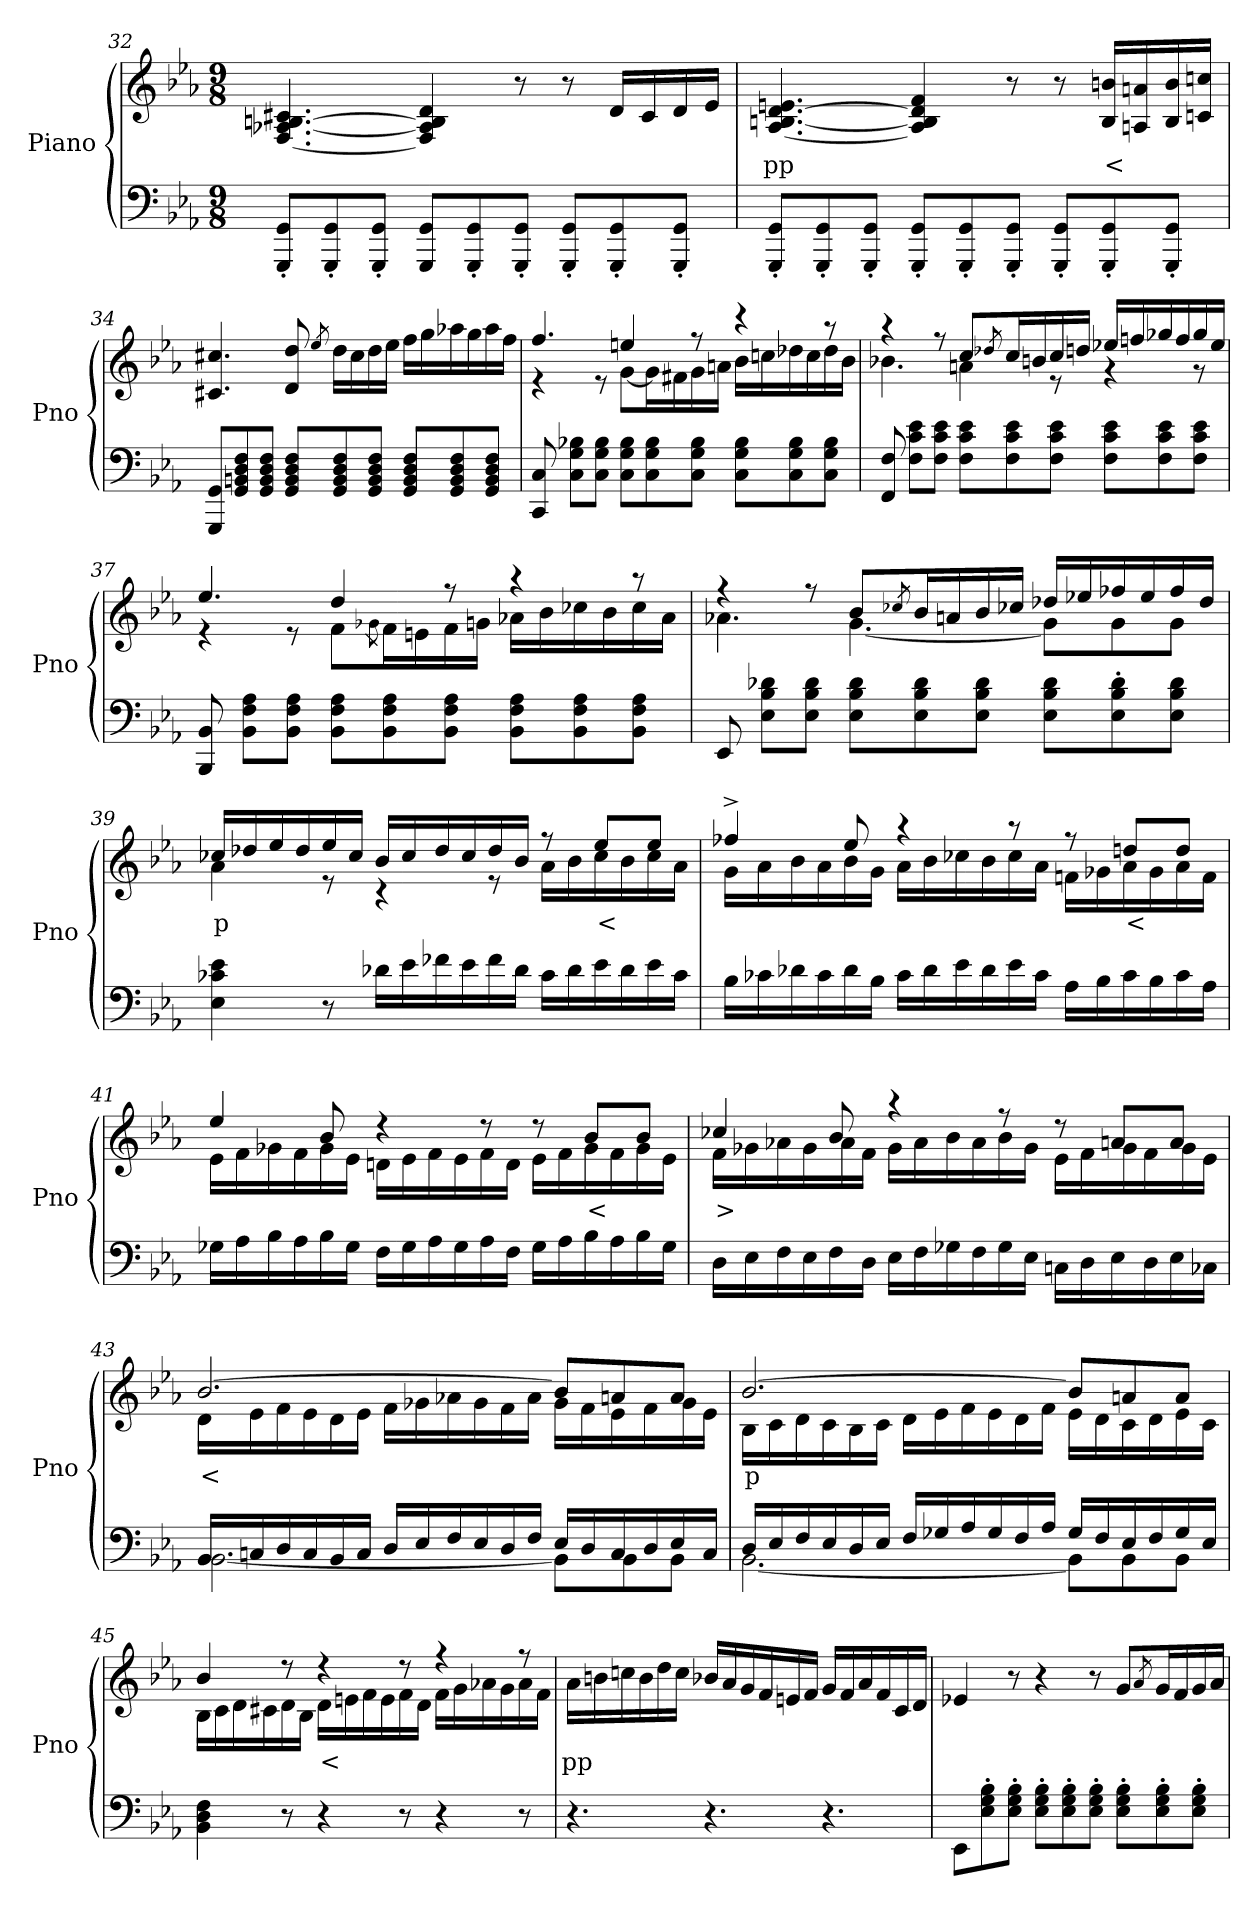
**kern	**kern	**text
*part2	*part1	*part1
*staff2	*staff1	*staff1
*I"Piano	*I"Piano	*
*I'Pno	*I'Pno	*
*clefF4	*clefG2	*
*k[b-e-a-]	*k[b-e-a-]	*
*E-:	*E-:	*
*M9/8	*M9/8	*
=32	=32	=32
8GGG/' 8GG/'L	[4.F/ [4.A-X/ [4.Bn/ 4.c#X/	.
8GGG/' 8GG/'	.	.
8GGG/' 8GG/'J	.	.
8GGG/ 8GG/L	4F/] 4A-/] 4B/] 4d/	.
8GGG/' 8GG/'	.	.
8GGG/' 8GG/'J	8r	.
8GGG/' 8GG/'L	8r	.
8GGG/' 8GG/'	16d/LL	.
.	16c#/	.
8GGG/' 8GG/'J	16d/	.
.	16e-/JJ	.
!!LO:LB:g=z
=33	=33	=33
!	!	!LO:LY:b
8GGG/' 8GG/'L	[4.A-/ [4.Bn/ [4.d/ 4.en/	pp
8GGG/' 8GG/'	.	.
8GGG/' 8GG/'J	.	.
8GGG/' 8GG/'L	4A-/] 4B/] 4d/] 4f/	.
8GGG/' 8GG/'	.	.
8GGG/' 8GG/'J	8r	.
8GGG/' 8GG/'L	8r	.
!	!	!LO:LY:b
8GGG/' 8GG/'	16B/ 16bn/LL	<
.	16An/ 16an/	.
8GGG/' 8GG/'J	16B/ 16b/	.
.	16cn/ 16ccn/JJ	.
=34	=34	=34
8GGG/ 8GG/L	4.c#X/ 4.cc#X/	.
8GG/ 8BBn/ 8D/ 8F/	.	.
8GG/ 8BB/ 8D/ 8F/J	.	.
8GG/ 8BB/ 8D/ 8F/L	8d/ 8dd/	.
.	8qee-/	.
8GG/ 8BB/ 8D/ 8F/	16dd\LL	.
.	16cc#\	.
8GG/ 8BB/ 8D/ 8F/J	16dd\	.
.	16ee-\JJ	.
8GG/ 8BB/ 8D/ 8F/L	16ff\LL	.
.	16gg\	.
8GG/ 8BB/ 8D/ 8F/	16aa-X\	.
.	16gg\	.
8GG/ 8BB/ 8D/ 8F/J	16aa-\	.
.	16ff\JJ	.
=35	=35	=35
*	*^	*
8CC/ 8C/	4.ff/	4r	.
8C\ 8G\ 8B-X\L	.	.	.
8C\ 8G\ 8B-\J	.	8r	.
8C\ 8G\ 8B-\L	4een/	[8g\L	.
8C\ 8G\ 8B-\	.	16g\L]	.
.	.	16f#X\	.
8C\ 8G\ 8B-\J	8r	16g\	.
.	.	16an\JJ	.
8C\ 8G\ 8B-\L	4r	16b-\LL	.
.	.	16ccn\	.
8C\ 8G\ 8B-\	.	16dd-X\	.
.	.	16cc\	.
8C\ 8G\ 8B-\J	8r	16dd-\	.
.	.	16b-\JJ	.
!!LO:LB:g=z	!!
=36	=36	=36	=36
8FF/ 8F/	4r	4.b-X\	.
8F\ 8c\ 8e-\L	.	.	.
8F\ 8c\ 8e-\J	8r	.	.
8F\ 8c\ 8e-\L	8cc/L	4an\	.
.	8qdd-X/	.	.
8F\ 8c\ 8e-\	16cc/L	.	.
.	16bn/	.	.
8F\ 8c\ 8e-\J	16cc/	8r	.
.	16ddn/JJ	.	.
8F\ 8c\ 8e-\L	16ee-X/LL	4r	.
.	16ffn/	.	.
8F\ 8c\ 8e-\	16gg-X/	.	.
.	16ff/	.	.
8F\ 8c\ 8e-\J	16gg-/	8r	.
.	16ee-/JJ	.	.
=37	=37	=37	=37
8BBB-/ 8BB-/	4.ee-/	4r	.
8BB-\ 8F\ 8A-\L	.	.	.
8BB-\ 8F\ 8A-\J	.	8r	.
8BB-\ 8F\ 8A-\L	4dd/	8f\L	.
.	.	8qg-X\	.
8BB-\ 8F\ 8A-\	.	16f\L	.
.	.	16en\	.
8BB-\ 8F\ 8A-\J	8r	16f\	.
.	.	16gn\JJ	.
8BB-\ 8F\ 8A-\L	4r	16a-X\LL	.
.	.	16b-\	.
8BB-\ 8F\ 8A-\	.	16cc-X\	.
.	.	16b-\	.
8BB-\ 8F\ 8A-\J	8r	16cc-\	.
.	.	16a-\JJ	.
!!LO:LB:g=z	!!
=38	=38	=38	=38
8EE-/	4r	4.a-X\	.
8E-\ 8B-\ 8d-X\L	.	.	.
8E-\ 8B-\ 8d-\J	8r	.	.
8E-\ 8B-\ 8d-\L	8b-/L	[4.g\	.
.	8qcc-X/	.	.
8E-\ 8B-\ 8d-\	16b-/L	.	.
.	16an/	.	.
8E-\ 8B-\ 8d-\J	16b-/	.	.
.	16cc-/JJ	.	.
8E-\ 8B-\ 8d-\L	16dd-X/LL	8g\L]	.
.	16ee-X/	.	.
8E-\' 8B-\' 8d-\'	16ff-X/	8g\	.
.	16ee-/	.	.
8E-\ 8B-\ 8d-\J	16ff-/	8g\J	.
.	16dd-/JJ	.	.
=39	=39	=39	=39
!	!	!	!LO:LY:b
4E-\ 4c-X\ 4e-\	16cc-X/LL	4a-\	p
.	16dd-X/	.	.
.	16ee-/	.	.
.	16dd-/	.	.
8r	16ee-/	8r	.
.	16cc-/JJ	.	.
16d-X\LL	16b-/LL	4r	.
16e-\	16cc-/	.	.
16f-X\	16dd-/	.	.
16e-\	16cc-/	.	.
16f-\	16dd-/	8r	.
16d-\JJ	16b-/JJ	.	.
16c-\LL	8r	16a-\LL	.
16d-\	.	16b-\	.
!	!	!	!LO:LY:b
16e-\	8ee-/L	16cc-\	<
16d-\	.	16b-\	.
16e-\	8ee-/J	16cc-\	.
16c-\JJ	.	16a-\JJ	.
!!LO:PB:g=z	!!
=40	=40	=40	=40
16B-\LL	4ff-X^/	16g\LL	.
16c-X\	.	16a-\	.
16d-X\	.	16b-\	.
16c-\	.	16a-\	.
16d-\	8ee-/	16b-\	.
16B-\JJ	.	16g\JJ	.
16c-\LL	4r	16a-\LL	.
16d-\	.	16b-\	.
16e-\	.	16cc-X\	.
16d-\	.	16b-\	.
16e-\	8r	16cc-\	.
16c-\JJ	.	16a-\JJ	.
16A-\LL	8r	16fn\LL	.
16B-\	.	16g-X\	.
!	!	!	!LO:LY:b
16c-\	8ddn/L	16a-\	<
16B-\	.	16g-\	.
16c-\	8dd/J	16a-\	.
16A-\JJ	.	16f\JJ	.
=41	=41	=41	=41
16G-X\LL	4ee-/	16e-\LL	.
16A-\	.	16f\	.
16B-\	.	16g-X\	.
16A-\	.	16f\	.
16B-\	8b-/	16g-\	.
16G-\JJ	.	16e-\JJ	.
16F\LL	4r	16dn\LL	.
16G-\	.	16e-\	.
16A-\	.	16f\	.
16G-\	.	16e-\	.
16A-\	8r	16f\	.
16F\JJ	.	16d\JJ	.
16G-\LL	8r	16e-\LL	.
16A-\	.	16f\	.
!	!	!	!LO:LY:b
16B-\	8b-/L	16g-\	<
16A-\	.	16f\	.
16B-\	8b-/J	16g-\	.
16G-\JJ	.	16e-\JJ	.
!!LO:LB:g=z	!!
=42	=42	=42	=42
!	!	!	!LO:LY:b
16D\LL	4cc-X/	16f\LL	>
16E-\	.	16g-X\	.
16F\	.	16a-X\	.
16E-\	.	16g-\	.
16F\	8b-/	16a-\	.
16D\JJ	.	16f\JJ	.
16E-\LL	4r	16g-\LL	.
16F\	.	16a-\	.
16G-X\	.	16b-\	.
16F\	.	16a-\	.
16G-\	8r	16b-\	.
16E-\JJ	.	16g-\JJ	.
16Cn\LL	8r	16e-\LL	.
16D\	.	16f\	.
16E-\	8an/L	16g-\	.
16D\	.	16f\	.
16E-\	8a/J	16g-\	.
16C-X\JJ	.	16e-\JJ	.
=43	=43	=43	=43
*^	*	*	*
!	!	!	!	!LO:LY:b
16BB-/LL	[2.BB-\	[2.b-/	16d\LL	<
16Cn/	.	.	16e-\	.
16D/	.	.	16f\	.
16C/	.	.	16e-\	.
16BB-/	.	.	16d\	.
16C/JJ	.	.	16e-\JJ	.
16D/LL	.	.	16f\LL	.
16E-/	.	.	16g-X\	.
16F/	.	.	16a-X\	.
16E-/	.	.	16g-\	.
16D/	.	.	16f\	.
16F/JJ	.	.	16a-\JJ	.
16E-/LL	8BB-\L]	8b-/L]	16g-\LL	.
16D/	.	.	16f\	.
16C/	8BB-\	8an/	16e-\	.
16D/	.	.	16f\	.
16E-/	8BB-\J	8a/J	16g-\	.
16C/JJ	.	.	16e-\JJ	.
!!LO:LB:g=z	!!
=44	=44	=44	=44	=44
!	!	!	!	!LO:LY:b
16D/LL	[2.BB-\	[2.b-/	16B-\LL	p
16E-/	.	.	16c\	.
16F/	.	.	16d\	.
16E-/	.	.	16c\	.
16D/	.	.	16B-\	.
16E-/JJ	.	.	16c\JJ	.
16F/LL	.	.	16d\LL	.
16G-X/	.	.	16e-\	.
16A-/	.	.	16f\	.
16G-/	.	.	16e-\	.
16F/	.	.	16d\	.
16A-/JJ	.	.	16f\JJ	.
16G-/LL	8BB-\L]	8b-/L]	16e-\LL	.
16F/	.	.	16d\	.
16E-/	8BB-\	8an/	16c\	.
16F/	.	.	16d\	.
16G-/	8BB-\J	8a/J	16e-\	.
16E-/JJ	.	.	16c\JJ	.
*v	*v	*	*	*
=45	=45	=45	=45
4BB-\ 4D\ 4F\	4b-/	16B-\LL	.
.	.	16c\	.
.	.	16d\	.
.	.	16c#X\	.
8r	8r	16d\	.
.	.	16B-\JJ	.
!	!	!	!LO:LY:b
4r	4r	16d\LL	<
.	.	16en\	.
.	.	16f\	.
.	.	16e\	.
8r	8r	16f\	.
.	.	16d\JJ	.
4r	4r	16f\LL	.
.	.	16g\	.
.	.	16a-X\	.
.	.	16g\	.
8r	8r	16a-\	.
.	.	16f\JJ	.
!!LO:LB:g=z
=46	=46	=46	=46
!	!	!	!LO:LY:b
*	*v	*v	*
4.r	16a-\LL	pp
.	16bn\	.
.	16ccn\	.
.	16b\	.
.	16dd\	.
.	16cc\JJ	.
4.r	16b-X/LL	.
.	16a-/	.
.	16g/	.
.	16f/	.
.	16en/	.
.	16f/JJ	.
4.r	16g/LL	.
.	16f/	.
.	16a-/	.
.	16f/	.
.	16c/	.
.	16d/JJ	.
=47	=47	=47
8EE-\L	4e-X/	.
8E-\' 8G\' 8B-\'	.	.
8E-\' 8G\' 8B-\'J	8r	.
8E-\' 8G\' 8B-\'L	4r	.
8E-\' 8G\' 8B-\'	.	.
8E-\' 8G\' 8B-\'J	8r	.
8E-\' 8G\' 8B-\'L	8g/L	.
.	8qa-/	.
8E-\' 8G\' 8B-\'	16g/L	.
.	16f/	.
8E-\' 8G\' 8B-\'J	16g/	.
.	16a-/JJ	.
=	=	=
*-	*-	*-
